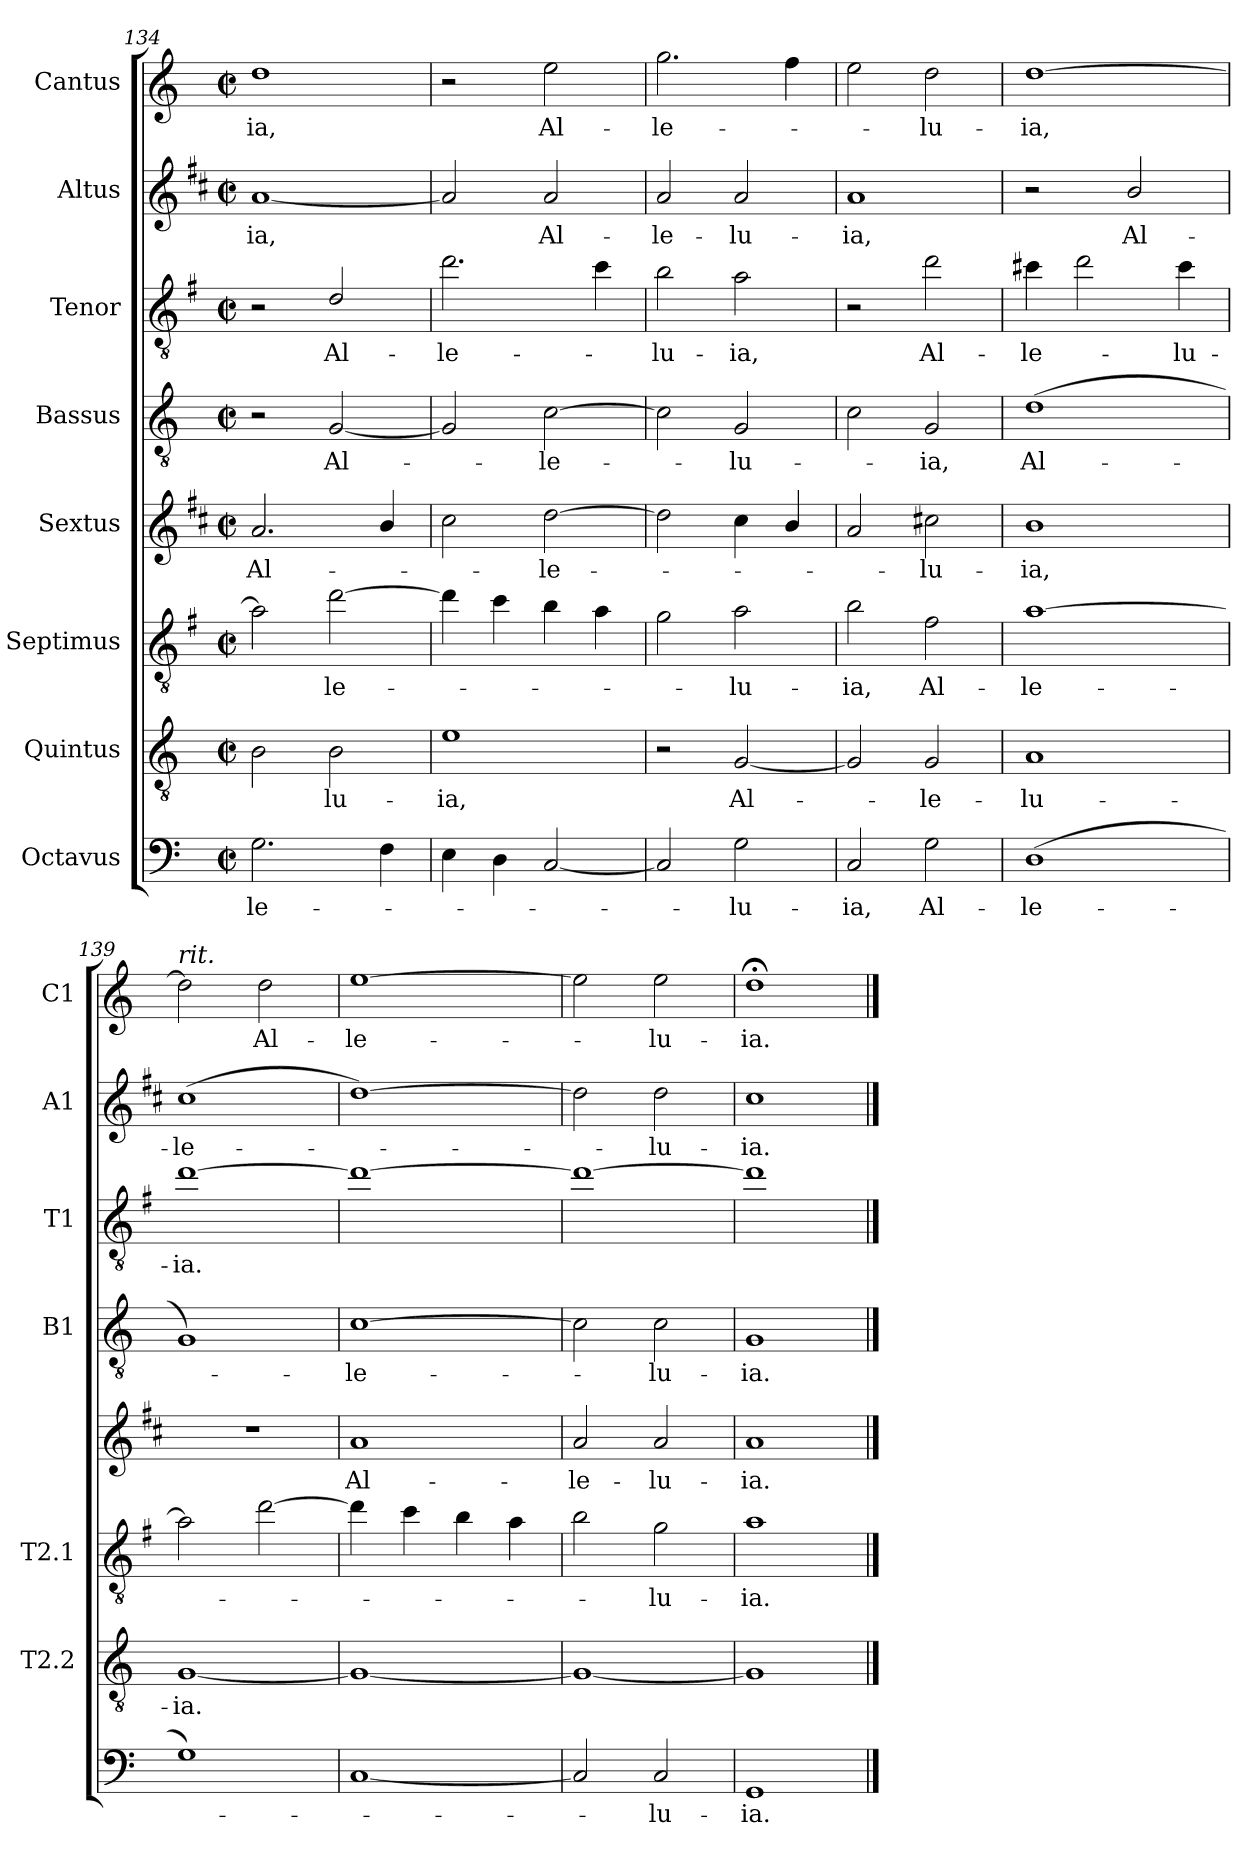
**kern	**text	**kern	**text	**kern	**text	**kern	**text	**kern	**text	**kern	**text	**kern	**text	**kern	**text
*part8	*part8	*part7	*part7	*part6	*part6	*part5	*part5	*part4	*part4	*part3	*part3	*part2	*part2	*part1	*part1
*staff8	*staff8	*staff7	*staff7	*staff6	*staff6	*staff5	*staff5	*staff4	*staff4	*staff3	*staff3	*staff2	*staff2	*staff1	*staff1
*I"Octavus	*	*I"Quintus	*	*I"Septimus	*	*I"Sextus	*	*I"Bassus	*	*I"Tenor	*	*I"Altus	*	*I"Cantus	*
*	*	*I'T2.2	*	*I'T2.1	*	*	*	*I'B1	*	*I'T1	*	*I'A1	*	*I'C1	*
*clefF4	*	*clefGv2	*	*clefGv2	*	*clefG2	*	*clefGv2	*	*clefGv2	*	*clefG2	*	*clefG2	*
*	*	*	*	*ITrd4c7	*	*ITrd1c2	*	*	*	*ITrd4c7	*	*ITrd1c2	*	*	*
*k[]	*	*k[]	*	*k[]	*	*k[]	*	*k[]	*	*k[]	*	*k[]	*	*k[]	*
*C:	*	*C:	*	*C:	*	*C:	*	*C:	*	*C:	*	*C:	*	*C:	*
*M2/2	*	*M2/2	*	*M2/2	*	*M2/2	*	*M2/2	*	*M2/2	*	*M2/2	*	*M2/2	*
*met(c|)	*	*met(c|)	*	*met(c|)	*	*met(c|)	*	*met(c|)	*	*met(c|)	*	*met(c|)	*	*met(c|)	*
=134	=134	=134	=134	=134	=134	=134	=134	=134	=134	=134	=134	=134	=134	=134	=134
!	!LO:LY:b	!	!	!	!	!	!LO:LY:b	!	!	!	!	!	!LO:LY:b	!	!LO:LY:b
2.G\	-le-	2B\	.	2d\]	.	2.g/	Al-	2r	.	2r	.	[1g	-ia,	1dd	-ia,
!	!	!	!LO:LY:b	!	!LO:LY:b	!	!	!	!LO:LY:b	!	!LO:LY:b	!	!	!	!
.	.	2B\	-lu-	[2g\	-le-	.	.	[2G/	Al-	2G/	Al-	.	.	.	.
4F\	.	.	.	.	.	4a/	.	.	.	.	.	.	.	.	.
=135	=135	=135	=135	=135	=135	=135	=135	=135	=135	=135	=135	=135	=135	=135	=135
!	!	!	!LO:LY:b	!	!	!	!	!	!	!	!LO:LY:b	!	!	!	!
4E\	.	1e	-ia,	4g\]	.	2b\	.	2G/]	.	2.g\	-le-	2g/]	.	2r	.
4D\	.	.	.	4f\	.	.	.	.	.	.	.	.	.	.	.
!	!	!	!	!	!	!	!LO:LY:b	!	!LO:LY:b	!	!	!	!LO:LY:b	!	!LO:LY:b
[2C/	.	.	.	4e\	.	[2cc\	-le-	[2c\	-le-	.	.	2g/	Al-	2ee\	Al-
.	.	.	.	4d\	.	.	.	.	.	4f\	.	.	.	.	.
=136	=136	=136	=136	=136	=136	=136	=136	=136	=136	=136	=136	=136	=136	=136	=136
!	!	!	!	!	!	!	!	!	!	!	!LO:LY:b	!	!LO:LY:b	!	!LO:LY:b
2C/]	.	2r	.	2c\	.	2cc\]	.	2c\]	.	2e\	-lu-	2g/	-le-	2.gg\	-le-
!	!LO:LY:b	!	!LO:LY:b	!	!LO:LY:b	!	!	!	!LO:LY:b	!	!LO:LY:b	!	!LO:LY:b	!	!
2G\	-lu-	[2G/	Al-	2d\	-lu-	4b\	.	2G/	-lu-	2d\	-ia,	2g/	-lu-	.	.
.	.	.	.	.	.	4a/	.	.	.	.	.	.	.	4ff\	.
!!LO:LB:g=z
=137	=137	=137	=137	=137	=137	=137	=137	=137	=137	=137	=137	=137	=137	=137	=137
!	!LO:LY:b	!	!	!	!LO:LY:b	!	!	!	!	!	!	!	!LO:LY:b	!	!
2C/	-ia,	2G/]	.	2e\	-ia,	2g/	.	2c\	.	2r	.	1g	-ia,	2ee\	.
!	!LO:LY:b	!	!LO:LY:b	!	!LO:LY:b	!	!LO:LY:b	!	!LO:LY:b	!	!LO:LY:b	!	!	!	!LO:LY:b
2G\	Al-	2G/	-le-	2B\	Al-	2bni\	-lu-	2G/	-ia,	2g\	Al-	.	.	2dd\	-lu-
=138	=138	=138	=138	=138	=138	=138	=138	=138	=138	=138	=138	=138	=138	=138	=138
!	!LO:LY:b	!	!LO:LY:b	!	!LO:LY:b	!	!LO:LY:b	!	!LO:LY:b	!	!LO:LY:b	!	!	!	!LO:LY:b
(>1D	-le-	1A	-lu-	[1d	-le-	1a	-ia,	(>1d	Al-	4f#X\	-le-	2r	.	[1dd	-ia,
.	.	.	.	.	.	.	.	.	.	2g\	.	.	.	.	.
!	!	!	!	!	!	!	!	!	!	!	!	!	!LO:LY:b	!	!
.	.	.	.	.	.	.	.	.	.	.	.	2a/	Al-	.	.
!	!	!	!	!	!	!	!	!	!	!	!LO:LY:b	!	!	!	!
.	.	.	.	.	.	.	.	.	.	4f#\	-lu-	.	.	.	.
=139	=139	=139	=139	=139	=139	=139	=139	=139	=139	=139	=139	=139	=139	=139	=139
!	!	!	!	!	!	!	!	!	!	!	!	!	!	!LO:TX:a:i:t=rit.	!
!	!	!	!LO:LY:b	!	!	!	!	!	!	!	!LO:LY:b	!	!LO:LY:b	!	!
1G)	.	[1G	-ia.	2d\]	.	1r	.	1G)	.	[1g	-ia.	(>1b	-le-	2dd\]	.
!	!	!	!	!	!	!	!	!	!	!	!	!	!	!	!LO:LY:b
.	.	.	.	[2g\	.	.	.	.	.	.	.	.	.	2dd\	Al-
=140	=140	=140	=140	=140	=140	=140	=140	=140	=140	=140	=140	=140	=140	=140	=140
!	!	!	!	!	!	!	!LO:LY:b	!	!LO:LY:b	!	!	!	!	!	!LO:LY:b
[1C	.	1G_	.	4g\]	.	1g	Al-	[1c	-le-	1g_	.	[1cc)	.	[1ee	-le-
.	.	.	.	4f\	.	.	.	.	.	.	.	.	.	.	.
.	.	.	.	4e\	.	.	.	.	.	.	.	.	.	.	.
.	.	.	.	4d\	.	.	.	.	.	.	.	.	.	.	.
=141	=141	=141	=141	=141	=141	=141	=141	=141	=141	=141	=141	=141	=141	=141	=141
!	!	!	!	!	!	!	!LO:LY:b	!	!	!	!	!	!	!	!
2C/]	.	1G_	.	2e\	.	2g/	-le-	2c\]	.	1g_	.	2cc\]	.	2ee\]	.
!	!LO:LY:b	!	!	!	!LO:LY:b	!	!LO:LY:b	!	!LO:LY:b	!	!	!	!LO:LY:b	!	!LO:LY:b
2C/	-lu-	.	.	2c\	-lu-	2g/	-lu-	2c\	-lu-	.	.	2cc\	-lu-	2ee\	-lu-
=142	=142	=142	=142	=142	=142	=142	=142	=142	=142	=142	=142	=142	=142	=142	=142
!	!LO:LY:b	!	!	!	!LO:LY:b	!	!LO:LY:b	!	!LO:LY:b	!	!	!	!LO:LY:b	!	!LO:LY:b
1GG	-ia.	1G]	.	1d	-ia.	1g	-ia.	1G	-ia.	1g]	.	1b	-ia.	1dd;<	-ia.
==	==	==	==	==	==	==	==	==	==	==	==	==	==	==	==
*-	*-	*-	*-	*-	*-	*-	*-	*-	*-	*-	*-	*-	*-	*-	*-
